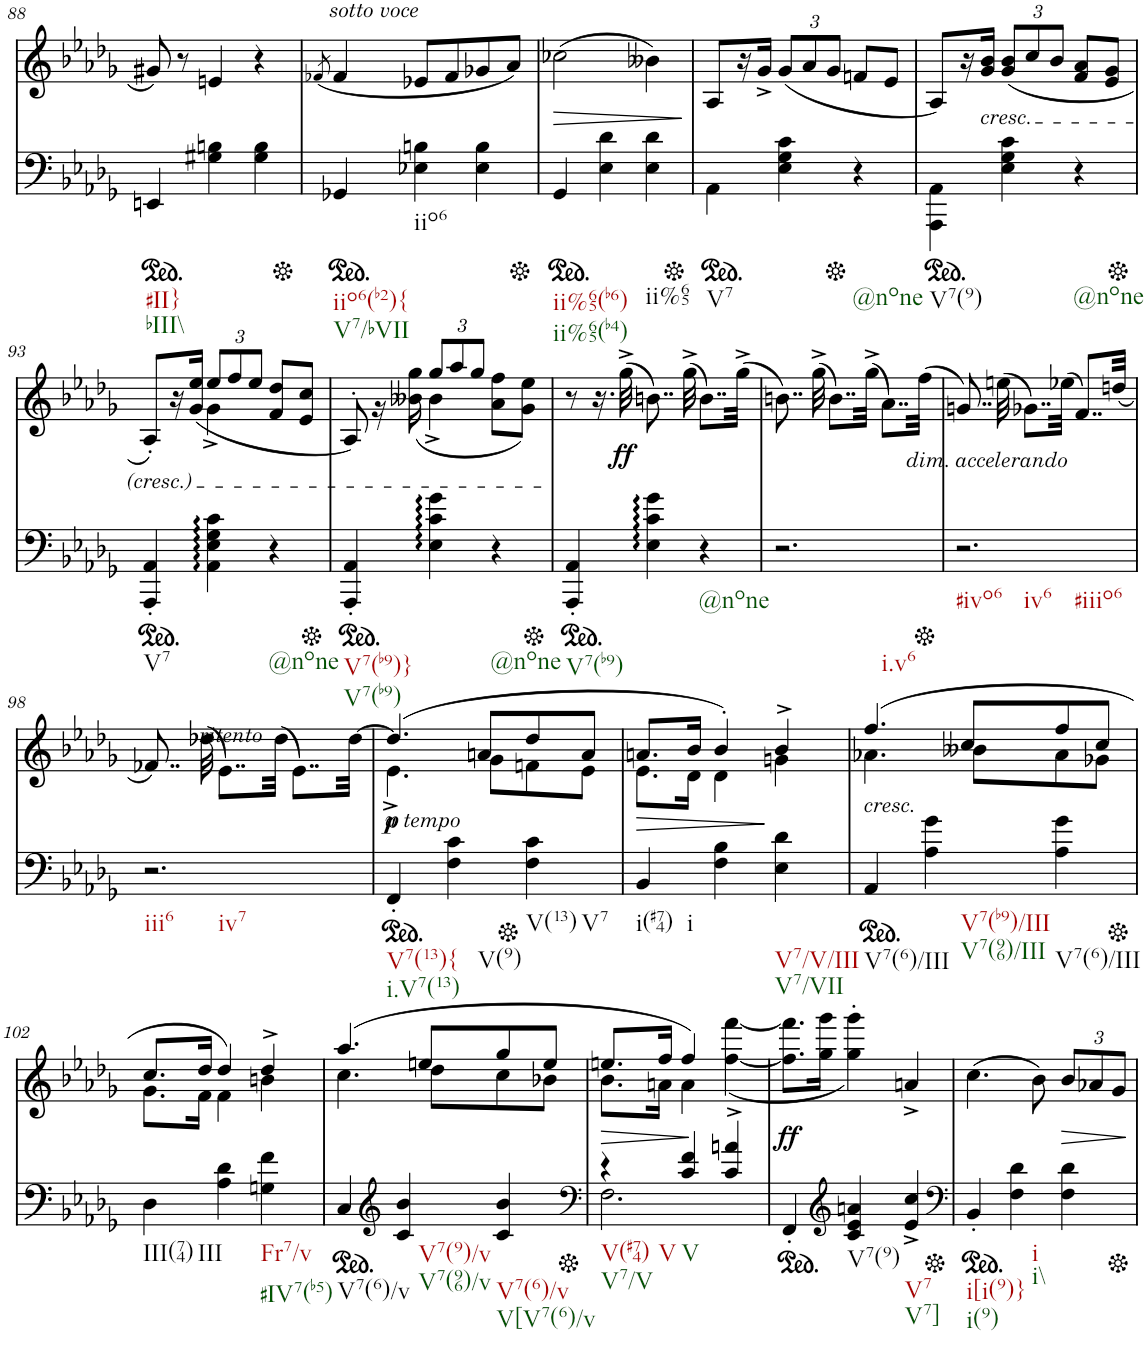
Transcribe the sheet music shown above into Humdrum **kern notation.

**kern	**kern	**dynam
*part2	*part1	*part1
*staff2	*staff1	*staff1
*I"piano	*I"piano	*
*I'Pno	*I'Pno	*
!!LO:PB:g=z
*clefF4	*clefG2	*
*k[b-e-a-d-g-]	*k[b-e-a-d-g-]	*
*M3/4	*M3/4	*
*ped	*	*
=88	=88	=88
!LO:TX:b:t=#II}	!	!
!LO:TX:b:t=bIII\\	!	!
4EEn/	8g#X/	.
.	8r	.
4G#X\ 4Bn\	4en/	.
4G#\ 4B\	4r	.
=89	=89	=89
.	(8qf-X/	.
*Xped	*	*
*ped	*	*
!	!LO:TX:b:i:t=sotto voce	!
!LO:TX:b:t=iio6(b2){	!	!
!LO:TX:b:t=V7/bVII	!	!
4GG-X/	4f-/	.
!LO:TX:b:t=iio6	!	!
4E-X\ 4Bn\	8e-X/L	.
.	8f-/	.
4E-\ 4B\	8g-X/	.
.	8a-/J)	.
=90	=90	=90
*Xped	*	*
*ped	*	*
!LO:TX:b:t=ii%65(b6)	!	!
!LO:TX:b:t=ii%65(b4)	!	!
!	!	!LO:HP:b
4GG-/	(2cc-X\	>
4E-\ 4d-\	.	.
!LO:TX:b:t=ii%65	!	!
4E-\ 4d-\	4b--X\)	.
.	.	]
=91	=91	=91
*Xped	*	*
*ped	*	*
!LO:TX:b:t=V7	!	!
4AA-\	8A-/L	.
.	16r	.
.	16g-^/JJ	.
*	*Xbrackettup	*
4E-\ 4G-\ 4c\	(12g-/L	.
.	12a-/	.
.	12g-/J	.
*Xped	*	*
!LO:TX:b:t=@none	!	!
4r	8fn/L	.
.	8e-/J	.
=92	=92	=92
*ped	*	*
!LO:TX:b:t=V7(9)	!	!
4AAA-\ 4AA-\	8A-/L)	.
.	16r	.
!	!LO:TX:b:i:t=cresc.	!
.	16g-/ 16b-/JJ	.
4E-\ 4G-\ 4c\	(12g-/ 12b-/L	.
.	12cc/	.
.	12b-/J	.
!LO:TX:b:t=@none	!	!
4r	8f/ 8a-/L	.
.	8e-/ 8g-/J	.
!!LO:LB:g=z
=93	=93	=93
*Xped	*	*
*ped	*	*
*	*^	*
!LO:TX:b:t=V7	!	!	!
4AAA-/' 4AA-/'	8A-'/L)	4ryy	.
.	16r	.	.
.	(16g-/ 16ee-/JJ	.	.
4AA-\ 4E-\ 4G-\ 4c\	12ee-/L	4g-^\	.
.	12ff/	.	.
.	12ee-/J	.	.
!LO:TX:b:t=@none	!	!	!
4r	8f/ 8dd-/L	4ryy	.
.	8e-/ 8cc/J	.	.
=94	=94	=94	=94
*Xped	*	*	*
*ped	*	*	*
!LO:TX:b:t=V7(b9)}	!	!	!
!LO:TX:b:t=V7(b9)	!	!	!
4AAA-/' 4AA-/'	4ryy	8A-'/)	.
.	.	16r	.
.	.	(16b--X\ 16gg-\	.
4E-\ 4c\ 4g-\	12gg-/L	4b--^\	.
.	12aa-/	.	.
.	12gg-/J	.	.
!LO:TX:b:t=@none	!	!	!
4r	4ryy	8a-\ 8ff\L	.
.	.	8g-\ 8ee-\J)	.
*	*v	*v	*
=95	=95	=95
*Xped	*	*
*ped	*	*
*	*^	*
!LO:TX:b:t=V7(b9)	!	!	!
*	*v	*v	*
4AAA-/' 4AA-/'	8r	.
.	16.r	.
!	!	!LO:DY:b
.	(32gg-^\	ff
4E-\ 4c\ 4g-\	8..bn\)	.
.	(32gg-^\	.
!LO:TX:b:t=@none	!	!
4r	8..b\L)	.
.	(32gg-^\Jkk	.
=96	=96	=96
!LO:TX:b:t=i.v6	!	!
2.r	8..bn\)	.
.	(32gg-^\	.
.	8..b\L)	.
.	(32gg-^\Jkk	.
!	!LO:TX:b:i:t=dim.	!
.	8..a-\L)	.
.	(32ff\Jkk	.
=97	=97	=97
*Xped	*	*
!	!LO:TX:b:i:t=accelerando	!
!LO:TX:b:t=#ivo6	!	!
!LO:TX:b:t=iv6	!	!
!LO:TX:b:t=#iiio6	!	!
2.r	8..gn/)	.
.	(32een\	.
.	8..g-X\L)	.
.	(32ee-X\Jkk	.
.	8..f/L)	.
.	(32ddn/Jkk	.
!!LO:LB:g=z
=98	=98	=98
!LO:TX:b:t=iii6	!	!
!LO:TX:b:t=iv7	!	!
2.r	8..f-X/)	.
!	!LO:TX:b:i:t=ritento	!
.	(32dd-X\	.
.	8..e-\L)	.
.	(32dd-\Jkk	.
.	8..e-\L)	.
.	[32dd-\Jkk	.
=99	=99	=99
*ped	*	*
*	*^	*
!	!LO:TX:b:i:t=a tempo	!	!
!LO:TX:b:t=V7(13){	!	!	!
!LO:TX:b:t=i.V7(13)	!	!	!
!	!	!	!LO:DY:b
4FF'/	(4.dd-/]	4.e-^\	p
!LO:TX:b:t=V(9)	!	!	!
4F\ 4c\	.	.	.
.	8an/L	8g-\L	.
*Xped	*	*	*
!LO:TX:b:t=V(13)	!	!	!
!LO:TX:b:t=V7	!	!	!
4F\ 4c\	8dd-/	8fn\	.
.	8a/J	8e-\J	.
=100	=100	=100	=100
!LO:TX:b:t=i(#74)	!	!	!
!LO:TX:b:t=i	!	!	!
!	!	!	!LO:HP:b
4BB-/	8.an/L	8.e-\L	>
.	16b-/Jk	16d-\Jk	.
4F\ 4B-\	4b-'/)	4d-\	.
!LO:TX:b:t=V7/V/III	!	!	!
!LO:TX:b:t=V7/VII	!	!	!
4E-\ 4d-\	4b-^/	4gn\	]
=101	=101	=101	=101
*ped	*	*	*
!	!LO:TX:b:i:t=cresc.	!	!
!LO:TX:b:t=V7(6)/III	!	!	!
4AA-/	(4.ff/	4.a-X\	.
!LO:TX:b:t=V7(b9)/III	!	!	!
!LO:TX:b:t=V7(96)/III	!	!	!
4A-\ 4g-\	.	.	.
.	8cc/L	8b--X\L	.
!LO:TX:b:t=V7(6)/III	!	!	!
4A-\ 4g-\	8ff/	8a-\	.
.	8cc/J	8g-X\J	.
!!LO:LB:g=z	!!
=102	=102	=102	=102
*Xped	*	*	*
!LO:TX:b:t=III(74)	!	!	!
!LO:TX:b:t=III	!	!	!
4D-\	8.cc/L	8.g-\L	.
.	16dd-/Jk	16f\Jk	.
4A-\ 4d-\	4dd-/)	4f\	.
!LO:TX:b:t=Fr7/v	!	!	!
!LO:TX:b:t=#IV7(b5)	!	!	!
4Gn\ 4f\	4dd-^/	4bn\	.
=103	=103	=103	=103
*ped	*	*	*
!LO:TX:b:t=V7(6)/v	!	!	!
4C/	(4.aa-/	4.cc\	.
*clefG2	*	*	*
!LO:TX:b:t=V7(9)/v	!	!	!
!LO:TX:b:t=V7(96)/v	!	!	!
4c/ 4b-/	.	.	.
.	8een/L	8dd-\L	.
!LO:TX:b:t=V7(6)/v	!	!	!
!LO:TX:b:t=V[V7(6)/v	!	!	!
4c/ 4b-/	8gg-/	8cc\	.
.	8ee/J	8b-X\J	.
=104	=104	=104	=104
*clefF4	*	*	*
*Xped	*	*	*
*^	*	*	*
!LO:TX:b:t=V(#74)	!	!	!	!
!LO:TX:b:t=V7/V	!	!	!	!
!LO:TX:b:t=V	!	!	!	!
!	!	!	!	!LO:HP:b
4r	2.F\	8.een/L	8.b-\L	>
.	.	16ff/Jk	16an\Jk	.
!LO:TX:b:t=V	!	!	!	!
4c/ 4f/	.	4ff/)	4a\	.
4c/^ 4an/^	.	4ryy	([4ff\ [4fff\	]
*v	*v	*	*	*
*	*v	*v	*
=105	=105	=105
*ped	*	*
*	*^	*
!	!	!	!LO:DY:b
*	*v	*v	*
4FF'/	8.ff\] 8.fff\]L	ff
.	16gg-\ 16ggg-\Jk	.
*clefG2	*	*
!LO:TX:b:t=V7(9)	!	!
4c/ 4e-/ 4an/	4gg-\' 4ggg-\')	.
!LO:TX:b:t=V7	!	!
!LO:TX:b:t=V7]	!	!
4e-/^ 4cc/^	4an^/	.
=106	=106	=106
*clefF4	*	*
*Xped	*	*
*ped	*	*
!LO:TX:b:t=i[i(9)}	!	!
!LO:TX:b:t=i(9)	!	!
4BB-'/	(4.cc\	.
!LO:TX:b:t=i	!	!
!LO:TX:b:t=i\\	!	!
4F\ 4d-\	.	.
.	8b-\)	.
!	!	!LO:HP:b
4F\ 4d-\	12b-/L	>
.	12a-X/	.
.	12g-/J	.
.	.	]
*Xped	*	*
=	=	=
*-	*-	*-
